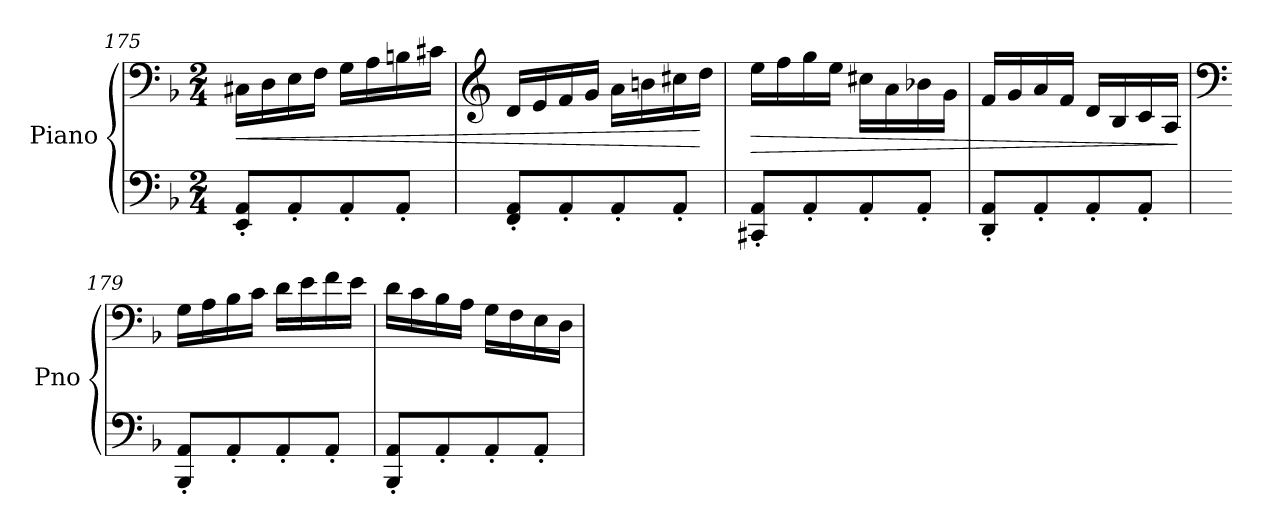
**kern	**kern	**dynam
*part1	*part1	*part1
*staff2	*staff1	*staff1/2
*I"Piano	*	*
*I'Pno	*	*
*clefF4	*clefF4	*
*k[b-]	*k[b-]	*
*M2/4	*M2/4	*
=175	=175	=175
!	!	!LO:HP:b
8EE/' 8AA/'L	16C#X\LL	<
.	16D\	.
8AA'/	16E\	.
.	16F\JJ	.
8AA'/	16G\LL	.
.	16A\	.
8AA'/J	16Bn\	.
.	16c#X\JJ	.
=176	=176	=176
*	*clefG2	*
8FF/' 8AA/'L	16d/LL	.
.	16e/	.
8AA'/	16f/	.
.	16g/JJ	.
8AA'/	16a\LL	.
.	16bn\	.
8AA'/J	16cc#X\	.
.	16dd\JJ	[
=177	=177	=177
!	!	!LO:HP:b
8CC#X/' 8AA/'L	16ee\LL	>
.	16ff\	.
8AA'/	16gg\	.
.	16ee\JJ	.
8AA'/	16cc#X\LL	.
.	16a\	.
8AA'/J	16b-X\	.
.	16g\JJ	.
=178	=178	=178
8DD/' 8AA/'L	16f/LL	.
.	16g/	.
8AA'/	16a/	.
.	16f/JJ	.
8AA'/	16d/LL	.
.	16B-/	.
8AA'/J	16c/	.
.	16A/JJ	.
.	.	]
!!LO:LB:g=z
=179	=179	=179
*	*clefF4	*
8BBB-/' 8AA/'L	16G\LL	.
.	16A\	.
8AA'/	16B-\	.
.	16c\JJ	.
8AA'/	16d\LL	.
.	16e\	.
8AA'/J	16f\	.
.	16e\JJ	.
=180	=180	=180
8BBB-/' 8AA/'L	16d\LL	.
.	16c\	.
8AA'/	16B-\	.
.	16A\JJ	.
8AA'/	16G\LL	.
.	16F\	.
8AA'/J	16E\	.
.	16D\JJ	.
=	=	=
*-	*-	*-
